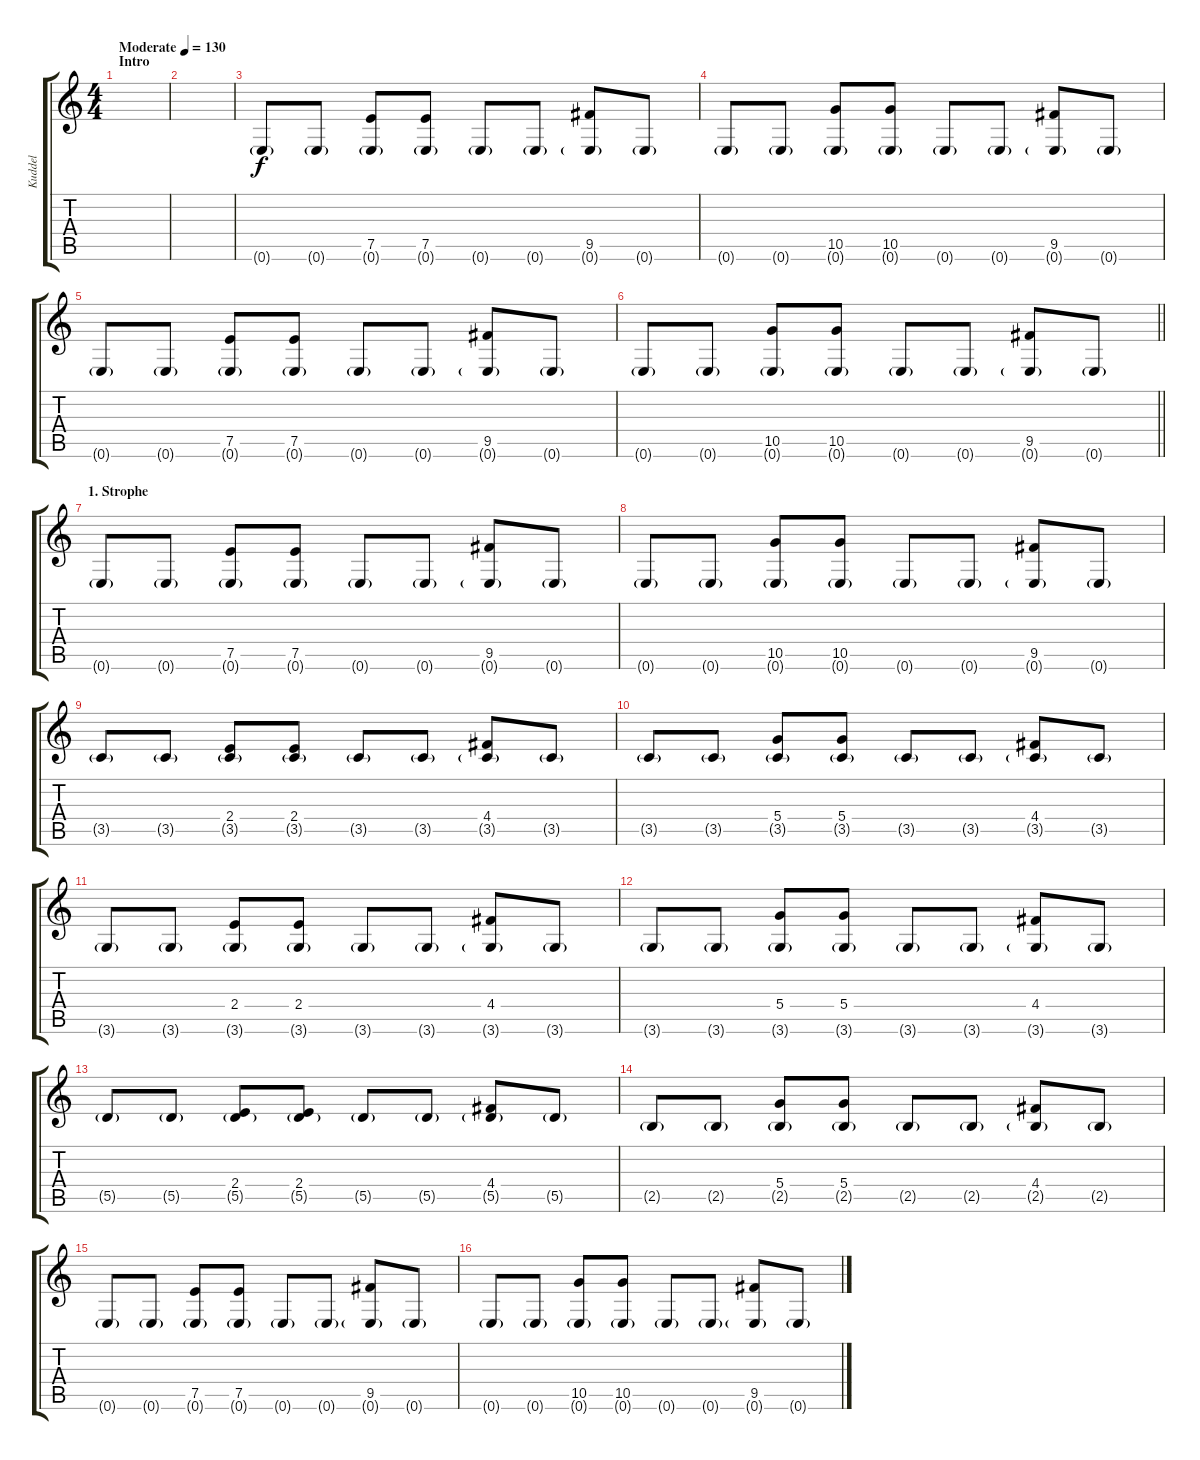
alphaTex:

\track ("Kuddel" "Kuddel") {instrument overdrivenguitar}
\staff {score tabs}
\tuning (E4 B3 G3 D3 A2 E2) {hide}
\ts (4 4)
\section ("" "Intro")
\tempo (130 "Moderate")
\clef g2
\ks c
|
|
0.6{g}.8 0.6{g}.8 (7.5 0.6{g}).8 (7.5 0.6{g}).8 0.6{g}.8 0.6{g}.8 (9.5 0.6{g}).8 0.6{g}.8 |
0.6{g}.8 0.6{g}.8 (10.5 0.6{g}).8 (10.5 0.6{g}).8 0.6{g}.8 0.6{g}.8 (9.5 0.6{g}).8 0.6{g}.8 |
0.6{g}.8 0.6{g}.8 (7.5 0.6{g}).8 (7.5 0.6{g}).8 0.6{g}.8 0.6{g}.8 (9.5 0.6{g}).8 0.6{g}.8 |
\barLineRight lightlight
0.6{g}.8 0.6{g}.8 (10.5 0.6{g}).8 (10.5 0.6{g}).8 0.6{g}.8 0.6{g}.8 (9.5 0.6{g}).8 0.6{g}.8 |
\section ("" "1. Strophe")
0.6{g}.8 0.6{g}.8 (7.5 0.6{g}).8 (7.5 0.6{g}).8 0.6{g}.8 0.6{g}.8 (9.5 0.6{g}).8 0.6{g}.8 |
0.6{g}.8 0.6{g}.8 (10.5 0.6{g}).8 (10.5 0.6{g}).8 0.6{g}.8 0.6{g}.8 (9.5 0.6{g}).8 0.6{g}.8 |
3.5{g}.8 3.5{g}.8 (2.4 3.5{g}).8 (2.4 3.5{g}).8 3.5{g}.8 3.5{g}.8 (4.4 3.5{g}).8 3.5{g}.8 |
3.5{g}.8 3.5{g}.8 (5.4 3.5{g}).8 (5.4 3.5{g}).8 3.5{g}.8 3.5{g}.8 (4.4 3.5{g}).8 3.5{g}.8 |
3.6{g}.8 3.6{g}.8 (2.4 3.6{g}).8 (2.4 3.6{g}).8 3.6{g}.8 3.6{g}.8 (4.4 3.6{g}).8 3.6{g}.8 |
3.6{g}.8 3.6{g}.8 (5.4 3.6{g}).8 (5.4 3.6{g}).8 3.6{g}.8 3.6{g}.8 (4.4 3.6{g}).8 3.6{g}.8 |
5.5{g}.8 5.5{g}.8 (2.4 5.5{g}).8 (2.4 5.5{g}).8 5.5{g}.8 5.5{g}.8 (4.4 5.5{g}).8 5.5{g}.8 |
2.5{g}.8 2.5{g}.8 (5.4 2.5{g}).8 (5.4 2.5{g}).8 2.5{g}.8 2.5{g}.8 (4.4 2.5{g}).8 2.5{g}.8 |
0.6{g}.8 0.6{g}.8 (7.5 0.6{g}).8 (7.5 0.6{g}).8 0.6{g}.8 0.6{g}.8 (9.5 0.6{g}).8 0.6{g}.8 |
0.6{g}.8 0.6{g}.8 (10.5 0.6{g}).8 (10.5 0.6{g}).8 0.6{g}.8 0.6{g}.8 (9.5 0.6{g}).8 0.6{g}.8
